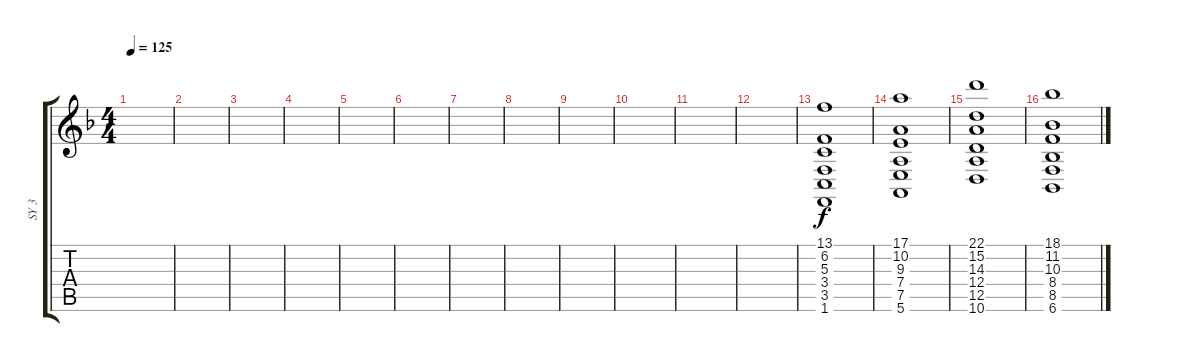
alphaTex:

\track ("SY 3" "SY 3") {instrument synthstrings2}
\staff {score tabs}
\tuning (E4 B3 G3 D3 A2 E2) {hide}
\ts (4 4)
\tempo 125
\clef g2
\ks f
|
|
|
|
|
|
|
|
|
|
|
|
(13.1 6.2 5.3 3.4 3.5 1.6).1 |
(17.1 10.2 9.3 7.4 7.5 5.6).1 |
(22.1 15.2 14.3 12.4 12.5 10.6).1 |
(18.1 11.2 10.3 8.4 8.5 6.6).1
